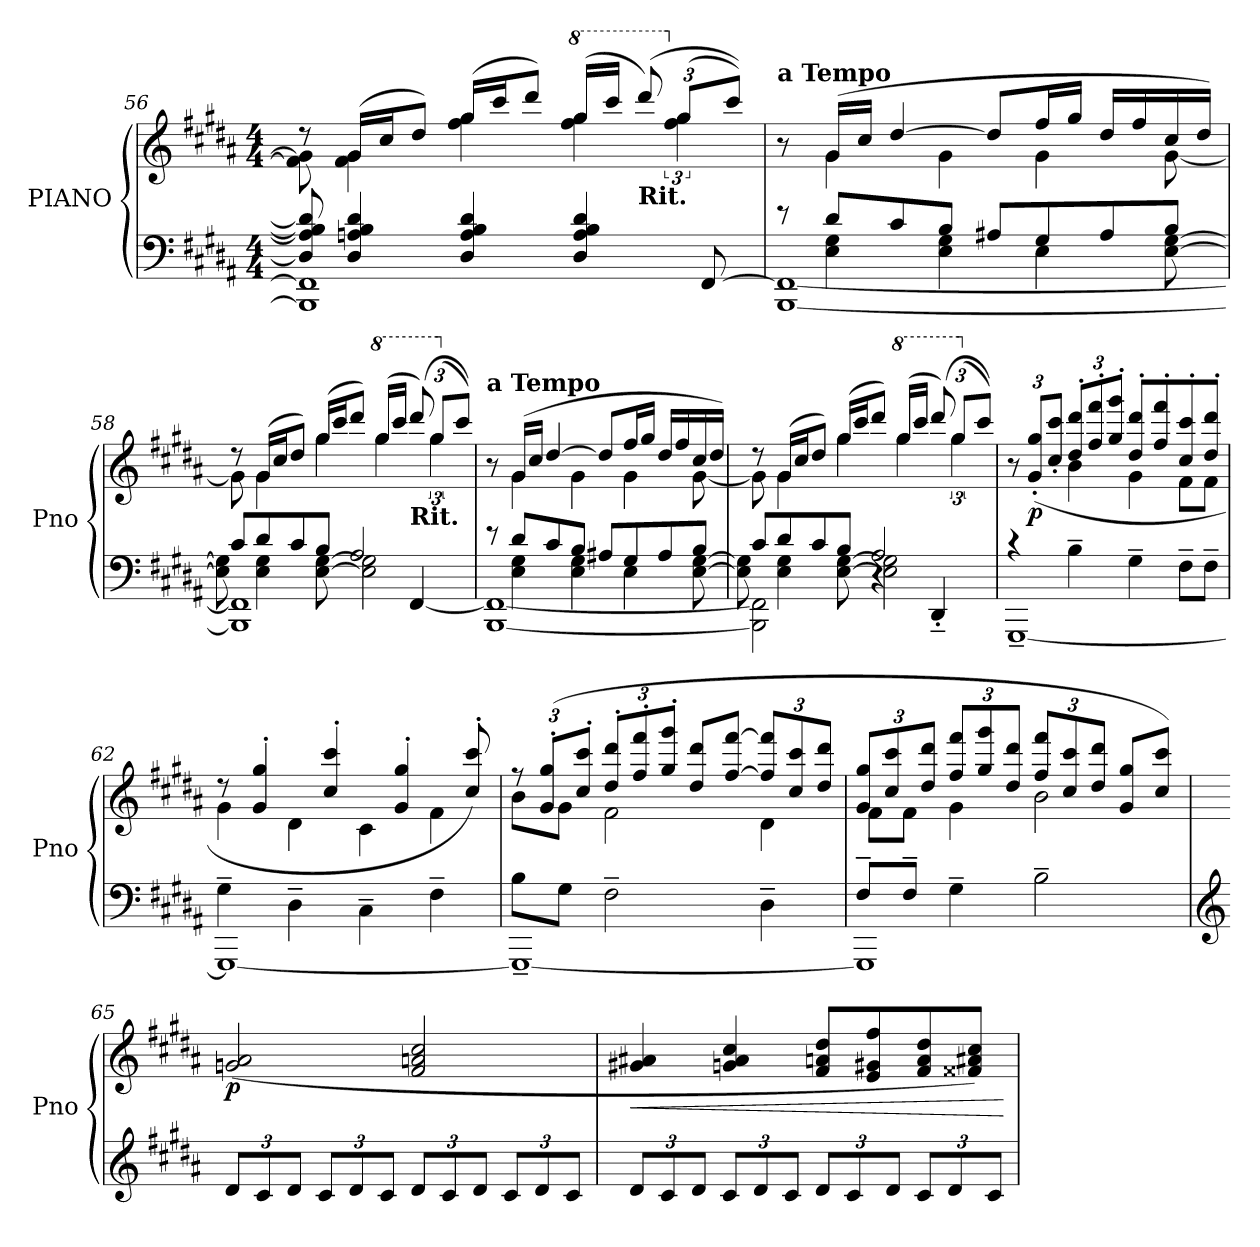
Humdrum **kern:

**kern	**kern	**dynam
*part1	*part1	*part1
*staff2	*staff1	*staff1/2
*I"PIANO	*	*
*I'Pno	*	*
!!LO:PB:g=z
*clefF4	*clefG2	*
*k[f#c#g#d#a#]	*k[f#c#g#d#a#]	*
*M4/4	*M4/4	*
=56	=56	=56
*^	*^	*
*	*	*	*^	*
8D#/] 8An/] 8B/] 8d#/]	1BBB] 1FF#]	8r	8f#\] 8g#\]	4ryy	.
4D#/ 4A/ 4B/ 4d#/	.	(>16g#/LL	4f#\ 4g#\	.	.
.	.	16cc#/J	.	.	.
.	.	8dd#/J)	.	4ryy	.
4D#/ 4A/ 4B/ 4d#/	.	(>16gg#/LL	4ff#\ 4gg#\	.	.
.	.	16ccc#/J	.	.	.
.	.	8ddd#/J)	.	4ryy	.
*	*	*8va	*	*	*
4D#/ 4A/ 4B/ 4d#/	.	(>16ggg#/LL	4fff#\ 4ggg#\	.	.
.	.	16cccc#/JJ	.	.	.
*	*	*Xbrackettup	*	*brackettup	*
!	!	!LO:TX:b:B:t=Rit.	!	!	!
.	.	(<12dddd#/)	.	12ryy	.
*	*	*X8va	*	*	*
.	.	(>12gg#/L	.	6ff#\ 6gg#\	.
[8FF#/	.	.	8ryy	.	.
.	.	12ccc#/J))	.	.	.
*	*	*	*v	*v	*
=57	=57	=57	=57	=57
*	*^	*	*	*
!	!	!	!LO:TX:a:B:t=a Tempo	!	!
8r	[1BBB 1FF#_	8ryy	8r	8ryy	.
8d#/L	.	4E\ 4G#\	(>16g#/LL	4g#\	.
.	.	.	16cc#/JJ	.	.
8c#/	.	.	[4dd#/	.	.
8B/J	.	4E\ 4G#\	.	4g#\	.
8A#X/L	.	.	8dd#/L]	.	.
8G#/	.	4E\	16ff#/L	4g#\	.
.	.	.	16gg#/JJ	.	.
8A#/	.	.	16dd#/LL	.	.
.	.	.	16ff#/	.	.
8B/J	.	[8E\ [8G#\	16cc#/	[8g#\	.
.	.	.	16dd#/JJ)	.	.
=58	=58	=58	=58	=58	=58
*	*	*^	*	*^	*
8c#/L	1BBB] 1FF#]	8E\] 8G#\]	2.ryy	8r	8g#\]	4ryy	.
8d#/	.	4E\ 4G#\	.	(>16g#/LL	4g#\	.	.
.	.	.	.	16cc#/J	.	.	.
8c#/	.	.	.	8dd#/J)	.	4ryy	.
8B/J	.	[8E\ [8G#\	.	(>16gg#/LL	4gg#\	.	.
.	.	.	.	16ccc#/J	.	.	.
2A#/	.	2E\] 2G#\]	.	8ddd#/J)	.	4ryy	.
*	*	*	*	*8va	*	*	*
.	.	.	.	(>16ggg#/LL	4ggg#\	.	.
.	.	.	.	16cccc#/JJ	.	.	.
*	*	*	*	*Xbrackettup	*	*brackettup	*
!	!	!	!	!LO:TX:b:B:t=Rit.	!	!	!
.	.	.	[4FF#/	(<12dddd#/)	.	12ryy	.
*	*	*	*	*X8va	*	*	*
.	.	.	.	(>12gg#/L	.	6gg#\	.
.	.	.	.	.	8ryy	.	.
.	.	.	.	12ccc#/J))	.	.	.
*	*	*v	*v	*	*	*	*
*	*	*	*	*v	*v	*
!!LO:LB:g=z
=59	=59	=59	=59	=59	=59
!	!	!	!LO:TX:a:B:t=a Tempo	!	!
8r	[1BBB 1FF#_	8ryy	8r	8ryy	.
8d#/L	.	4E\ 4G#\	(>16g#/LL	4g#\	.
.	.	.	16cc#/JJ	.	.
8c#/	.	.	[4dd#/	.	.
8B/J	.	4E\ 4G#\	.	4g#\	.
8A#X/L	.	.	8dd#/L]	.	.
8G#/	.	4E\	16ff#/L	4g#\	.
.	.	.	16gg#/JJ	.	.
8A#/	.	.	16dd#/LL	.	.
.	.	.	16ff#/	.	.
8B/J	.	[8E\ [8G#\	16cc#/	[8g#\	.
.	.	.	16dd#/JJ)	.	.
=60	=60	=60	=60	=60	=60
*	*	*	*	*^	*
8c#/L	2BBB\] 2FF#\]	8E\] 8G#\]	8r	8g#\]	4ryy	.
8d#/	.	4E\ 4G#\	(>16g#/LL	4g#\	.	.
.	.	.	16cc#/J	.	.	.
8c#/	.	.	8dd#/J)	.	4ryy	.
8B/J	.	[8E\ [8G#\	(>16gg#/LL	4gg#\	.	.
.	.	.	16ccc#/J	.	.	.
2A#/	4r	2E\] 2G#\]	8ddd#/J)	.	4ryy	.
*	*	*	*8va	*	*	*
.	.	.	(>16ggg#/LL	4ggg#\	.	.
.	.	.	16cccc#/JJ	.	.	.
*	*	*	*Xbrackettup	*	*brackettup	*
.	4DD#'<~</	.	(<12dddd#/)	.	12ryy	.
*	*	*	*X8va	*	*	*
.	.	.	(>12gg#/L	.	6gg#\	.
.	.	.	.	8ryy	.	.
.	.	.	12ccc#/J))	.	.	.
*	*v	*v	*	*	*	*
*	*	*v	*v	*v	*
=61	=61	=61	=61
*	*	*Xbrackettup	*
*	*	*^	*
4r	[1GGG#~	12r	4ryy	.
!	!	!	!	!LO:DY:b
.	.	(>12g#/'> 12gg#/'>L	.	p
.	.	12cc#/'> 12ccc#/'>J	.	.
4B~<\	.	12dd#/' 12ddd#/'L	4b\	.
.	.	12ff#/' 12fff#/'	.	.
.	.	12gg#/' 12ggg#/'J	.	.
4G#~<\	.	8dd#/' 8ddd#/'L	4g#\	.
.	.	8ff#/' 8fff#/'	.	.
8F#~<\L	.	8cc#/' 8ccc#/'	8f#\L	.
8F#~<\J	.	8dd#/' 8ddd#/'J	8f#\J	.
!!LO:LB:g=z	!!
=62	=62	=62	=62	=62
4G#~\	1GGG#_	8r	4g#\	.
.	.	4g#/' 4gg#/'	.	.
4D#~\	.	.	4d#\	.
.	.	4cc#/' 4ccc#/'	.	.
4C#~\	.	.	4c#\	.
.	.	4g#/' 4gg#/'	.	.
4F#~\	.	.	4f#\	.
.	.	8cc#/' 8ccc#/')	.	.
=63	=63	=63	=63	=63
8B\L	1GGG#~_	12r	8b\L	.
.	.	(>12g#/'> 12gg#/'>L	.	.
8G#\J	.	.	8g#\J	.
.	.	12cc#/'> 12ccc#/'>J	.	.
2F#~<\	.	12dd#/' 12ddd#/'L	2f#\	.
.	.	12ff#/' 12fff#/'	.	.
.	.	12gg#/' 12ggg#/'J	.	.
.	.	8dd#/ 8ddd#/L	.	.
.	.	[8ff#/ [8fff#/J	.	.
4D#~<\	.	12ff#/] 12fff#/]L	4d#\	.
.	.	12cc#/ 12ccc#/	.	.
.	.	12dd#/ 12ddd#/J	.	.
=64	=64	=64	=64	=64
8F#~/L	1GGG#]	12g#/ 12gg#/L	8f#\L	.
.	.	12cc#/ 12ccc#/	.	.
8F#~/J	.	.	8f#\J	.
.	.	12dd#/ 12ddd#/J	.	.
4G#~\	.	12ff#/ 12fff#/L	4g#\	.
.	.	12gg#/ 12ggg#/	.	.
.	.	12dd#/ 12ddd#/J	.	.
2B~\	.	12ff#/ 12fff#/L	2b\	.
.	.	12cc#/ 12ccc#/	.	.
.	.	12dd#/ 12ddd#/J	.	.
.	.	8g#/ 8gg#/L	.	.
.	.	8cc#/ 8ccc#/J)	.	.
*v	*v	*	*	*
*	*v	*v	*
!!LO:LB:g=z
=65	=65	=65
*clefG2	*	*
*Xbrackettup	*	*
!	!	!LO:DY:b
12d#/L	(<2gn/ 2a#/	p
12c#/	.	.
12d#/J	.	.
12c#/L	.	.
12d#/	.	.
12c#/J	.	.
12d#/L	2f#/ 2an/ 2cc#/	.
12c#/	.	.
12d#/J	.	.
12c#/L	.	.
12d#/	.	.
12c#/J	.	.
=66	=66	=66
!	!	!LO:HP:b
12d#/L	4g#X/ 4a#X/	<
12c#/	.	.
12d#/J	.	.
12c#/L	4gn/ 4a#/ 4cc#/	.
12d#/	.	.
12c#/J	.	.
12d#/L	8f#/ 8an/ 8dd#/L	.
12c#/	.	.
.	8e/ 8g#X/ 8ff#/	.
12d#/J	.	.
12c#/L	8f#/ 8a/ 8dd#/	.
12d#/	.	.
.	8f##X/ 8a#X/ 8cc#/J)	.
12c#/J	.	.
.	.	[
=	=	=
*-	*-	*-
